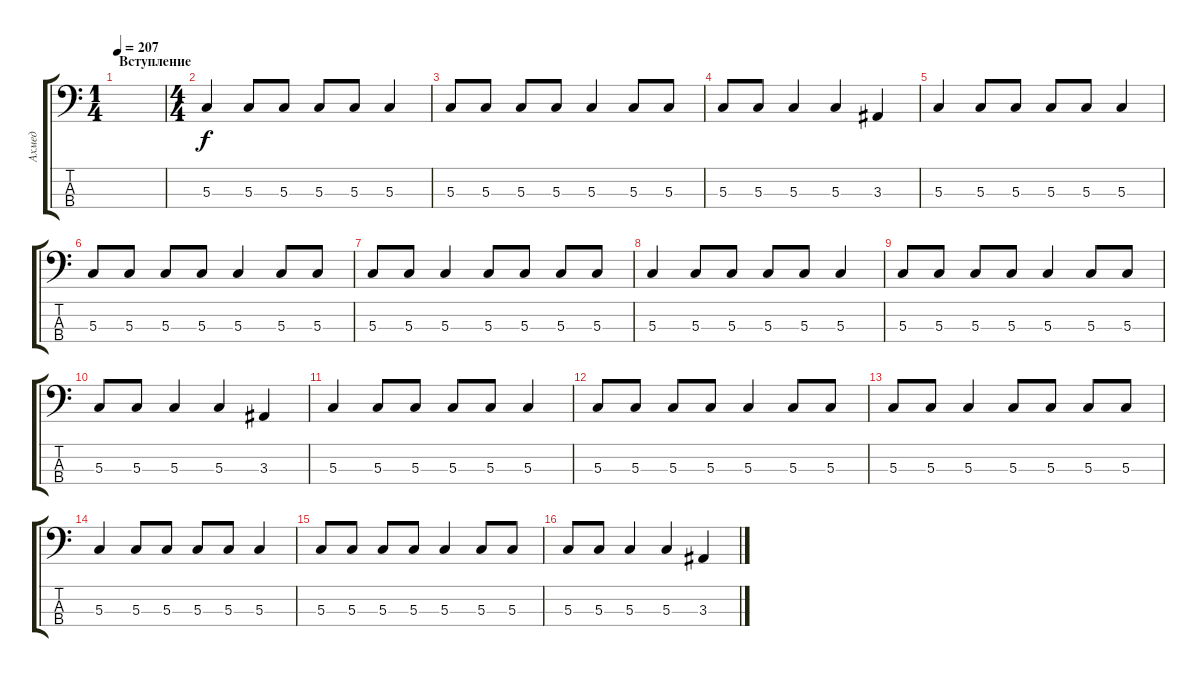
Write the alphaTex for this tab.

\track ("Ахмед" "Ахмед") {instrument electricbasspick}
\staff {score tabs}
\tuning (F2 C2 G1 D1) {hide}
\ts (1 4)
\section ("" "Вступление")
\tempo 207
\clef f4
\ks c
|
\ts (4 4)
5.3.4 5.3.8 5.3.8 5.3.8 5.3.8 5.3.4 |
5.3.8 5.3.8 5.3.8 5.3.8 5.3.4 5.3.8 5.3.8 |
5.3.8 5.3.8 5.3.4 5.3.4 3.3.4 |
5.3.4 5.3.8 5.3.8 5.3.8 5.3.8 5.3.4 |
5.3.8 5.3.8 5.3.8 5.3.8 5.3.4 5.3.8 5.3.8 |
5.3.8 5.3.8 5.3.4 5.3.8 5.3.8 5.3.8 5.3.8 |
5.3.4 5.3.8 5.3.8 5.3.8 5.3.8 5.3.4 |
5.3.8 5.3.8 5.3.8 5.3.8 5.3.4 5.3.8 5.3.8 |
5.3.8 5.3.8 5.3.4 5.3.4 3.3.4 |
5.3.4 5.3.8 5.3.8 5.3.8 5.3.8 5.3.4 |
5.3.8 5.3.8 5.3.8 5.3.8 5.3.4 5.3.8 5.3.8 |
5.3.8 5.3.8 5.3.4 5.3.8 5.3.8 5.3.8 5.3.8 |
5.3.4 5.3.8 5.3.8 5.3.8 5.3.8 5.3.4 |
5.3.8 5.3.8 5.3.8 5.3.8 5.3.4 5.3.8 5.3.8 |
5.3.8 5.3.8 5.3.4 5.3.4 3.3.4
